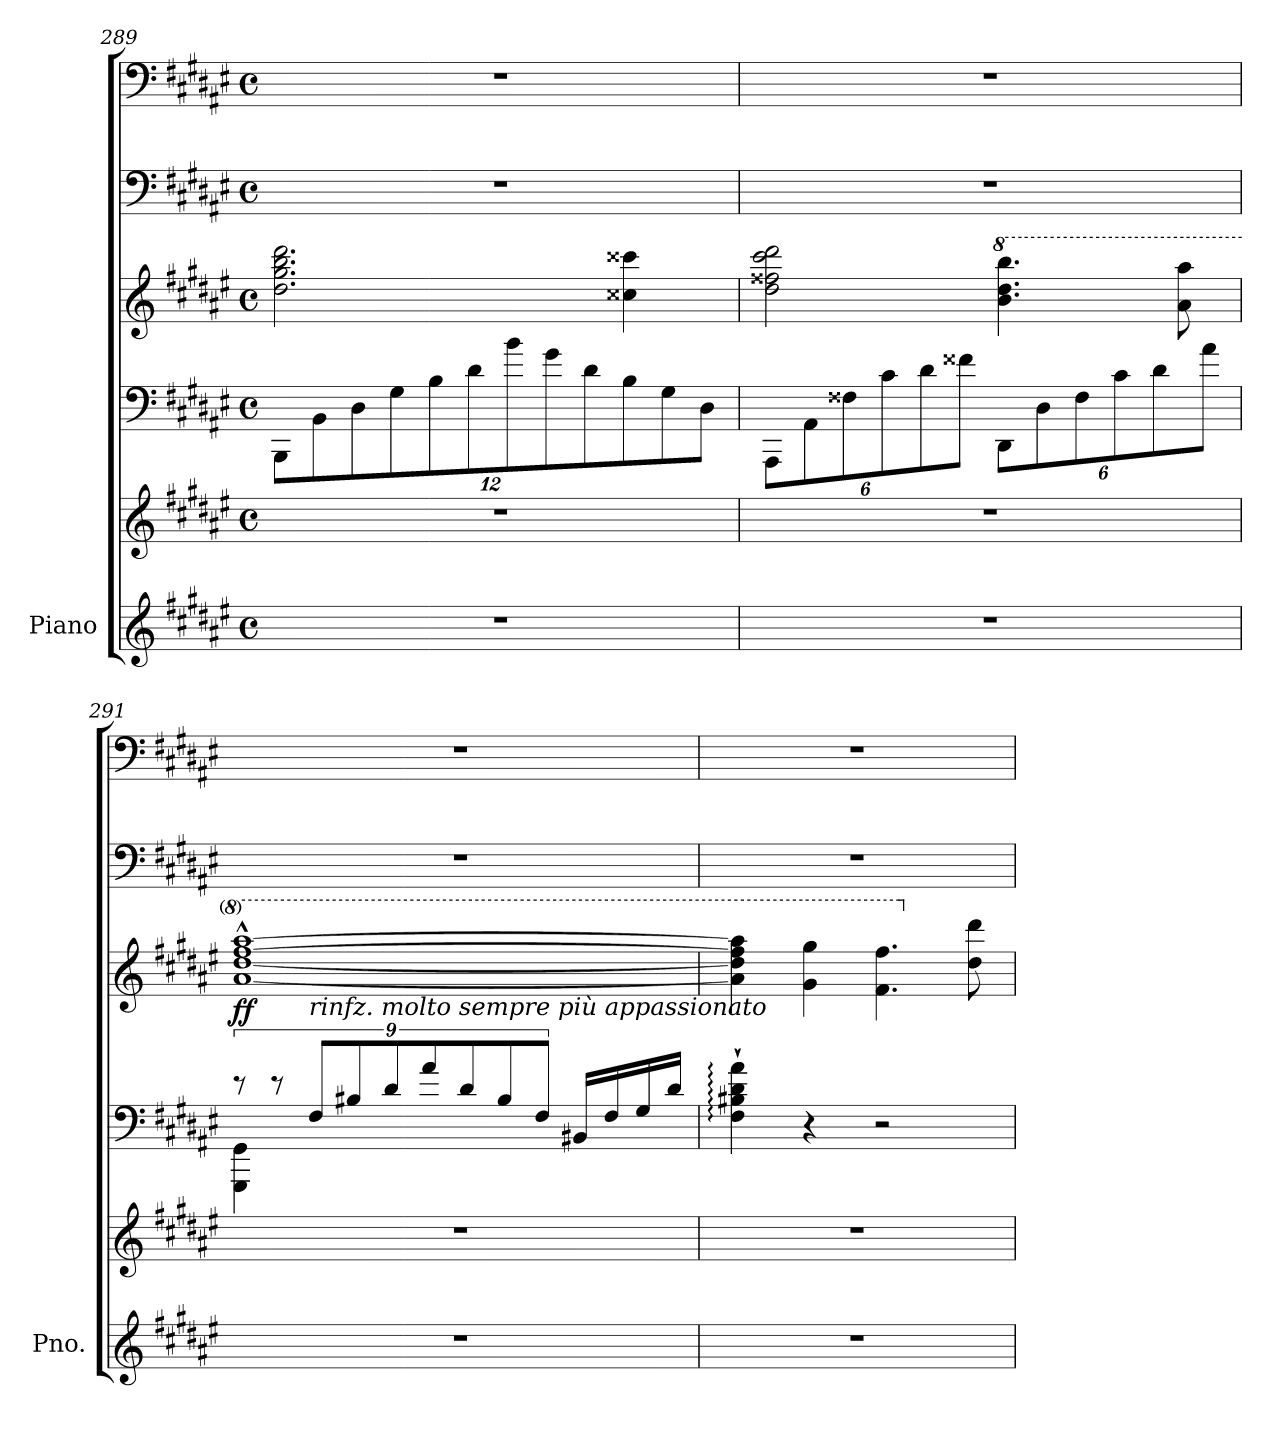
**kern	**kern	**kern	**kern	**kern	**kern	**dynam
*part1	*part1	*part1	*part1	*part1	*part1	*part1
*staff6	*staff5	*staff4	*staff3	*staff2	*staff1	*staff1/2/3/4/5/6
*I"Piano	*	*	*	*	*	*
*I'Pno.	*	*	*	*	*	*
!!LO:LB:g=z
*clefG2	*clefG2	*clefF4	*clefG2	*clefF4	*clefF4	*
*k[f#c#g#d#a#e#]	*k[f#c#g#d#a#e#]	*k[f#c#g#d#a#e#]	*k[f#c#g#d#a#e#]	*k[f#c#g#d#a#e#]	*k[f#c#g#d#a#e#]	*
*M4/4	*M4/4	*M4/4	*M4/4	*M4/4	*M4/4	*
*met(c)	*met(c)	*met(c)	*met(c)	*met(c)	*met(c)	*
*MM140	*MM140	*MM140	*MM140	*MM140	*MM140	*
*	*	*Xbrackettup	*	*	*	*
=289	=289	=289	=289	=289	=289	=289
1r	1r	12BBB\L	2.dd#\ 2.gg#\ 2.bb\ 2.ddd#\	1r	1r	.
.	.	12BB\	.	.	.	.
.	.	12D#\	.	.	.	.
.	.	12G#\	.	.	.	.
.	.	12B\	.	.	.	.
.	.	12d#\	.	.	.	.
.	.	12b\	.	.	.	.
.	.	12g#\	.	.	.	.
.	.	12d#\	.	.	.	.
.	.	12B\	4cc##X\ 4ccc##X\	.	.	.
.	.	12G#\	.	.	.	.
.	.	12D#\J	.	.	.	.
=290	=290	=290	=290	=290	=290	=290
1r	1r	12AAA#\L	2dd#\ 2ff##X\ 2ccc#\ 2ddd#\	1r	1r	.
.	.	12AA#\	.	.	.	.
.	.	12F##X\	.	.	.	.
.	.	12c#\	.	.	.	.
.	.	12d#\	.	.	.	.
.	.	12f##X\J	.	.	.	.
*	*	*	*8va	*	*	*
.	.	12DD#\L	4.bb\ 4.ddd#\ 4.bbb\	.	.	.
.	.	12D#\	.	.	.	.
.	.	12F##\	.	.	.	.
.	.	12c#\	.	.	.	.
.	.	12d#\	.	.	.	.
.	.	.	8aa#\ 8aaa#\	.	.	.
.	.	12a#\J	.	.	.	.
=291	=291	=291	=291	=291	=291	=291
*	*	*brackettup	*	*	*	*
*	*	*^	*	*	*	*
!	!	!	!	!	!	!	!LO:DY:b=3
1r	1r	12r	4GGG#\ 4GG#\	[1aa#^^ [1ddd#^^ [1fff#^^ [1aaa#^^	1r	1r	ff
.	.	12r	.	.	.	.	.
!	!	!LO:TX:a:i:t=rinfz. molto sempre più appassionato	!	!	!	!	!
.	.	12F#/L	.	.	.	.	.
*	*	*Xbrackettup	*	*	*	*	*
.	.	12B#X/	4ryy	.	.	.	.
.	.	12d#/	.	.	.	.	.
.	.	12a#/	.	.	.	.	.
.	.	12d#/	2ryy	.	.	.	.
.	.	12B#/	.	.	.	.	.
.	.	12F#/J	.	.	.	.	.
.	.	16BB#X/LL	.	.	.	.	.
.	.	16F#/	.	.	.	.	.
.	.	16G#/	.	.	.	.	.
.	.	16d#/JJ	.	.	.	.	.
*	*	*v	*v	*	*	*	*
=292	=292	=292	=292	=292	=292	=292
1r	1r	4F#\:` 4B#X\:` 4d#\:` 4a#\:`	4aa#\] 4ddd#\] 4fff#\] 4aaa#\]	1r	1r	.
.	.	4r	4gg#\ 4ggg#\	.	.	.
.	.	2r	4.ff#\ 4.fff#\	.	.	.
*	*	*	*X8va	*	*	*
.	.	.	8dd#\ 8ddd#\	.	.	.
=	=	=	=	=	=	=
*-	*-	*-	*-	*-	*-	*-
